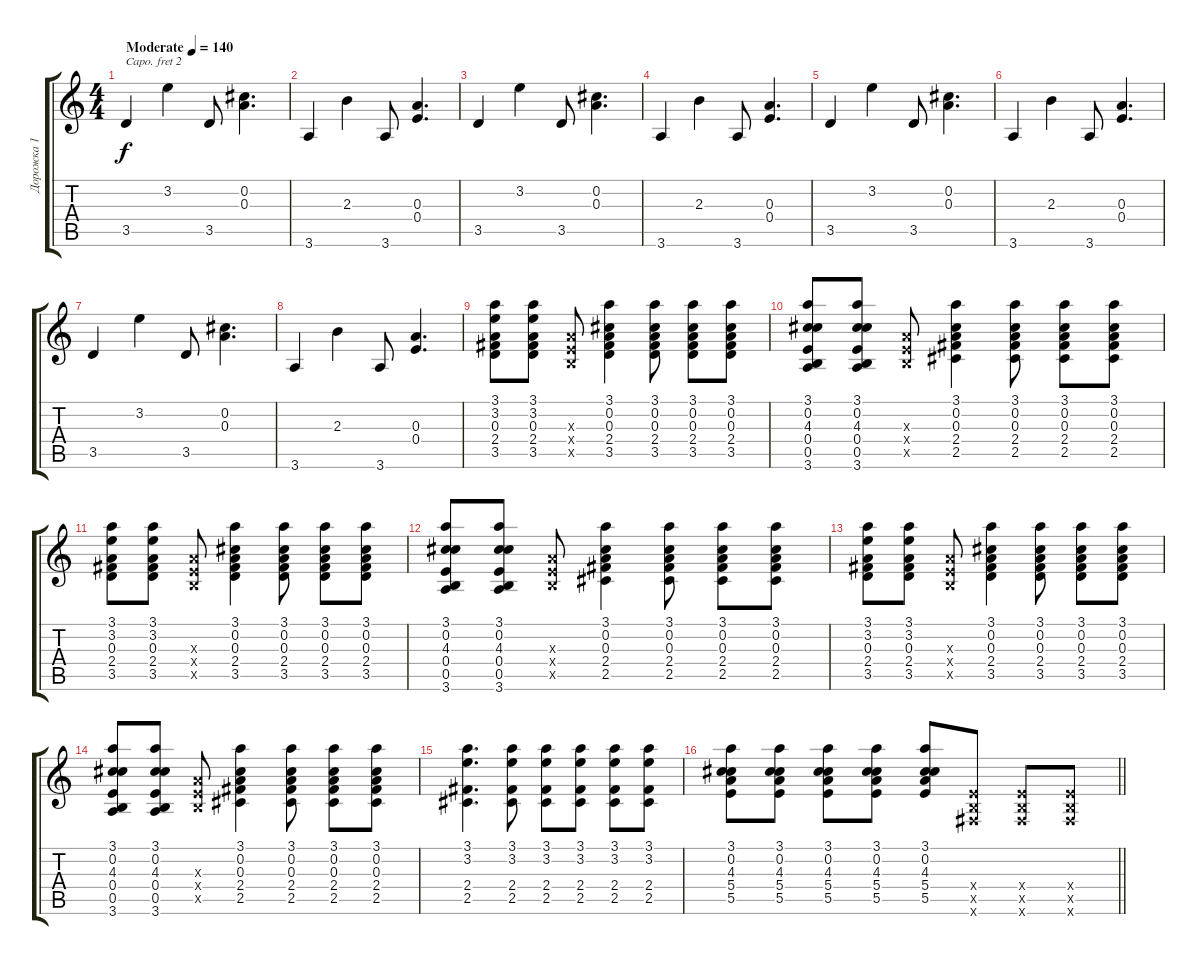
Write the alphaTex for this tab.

\track ("Дорожка 1" "Дорожка 1") {instrument acousticguitarsteel}
\staff {score tabs}
\capo 2
\tuning (E4 B3 G3 D3 A2 E2) {hide}
\ts (4 4)
\tempo (140 "Moderate")
\clef g2
\ks c
3.5.4{dy f instrument acousticguitarsteel} 3.2.4 3.5.8 (0.2 0.3).4{d} |
3.6.4 2.3.4 3.6.8 (0.3 0.4).4{d} |
3.5.4 3.2.4 3.5.8 (0.2 0.3).4{d} |
3.6.4 2.3.4 3.6.8 (0.3 0.4).4{d} |
3.5.4 3.2.4 3.5.8 (0.2 0.3).4{d} |
3.6.4 2.3.4 3.6.8 (0.3 0.4).4{d} |
3.5.4 3.2.4 3.5.8 (0.2 0.3).4{d} |
3.6.4 2.3.4 3.6.8 (0.3 0.4).4{d} |
(3.1 3.2 0.3 2.4 3.5).8 (3.1 3.2 0.3 2.4 3.5).8 (0.3{x} 0.4{x} 0.5{x}).8 (3.1 0.2 0.3 2.4 3.5).4 (3.1 0.2 0.3 2.4 3.5).8 (3.1 0.2 0.3 2.4 3.5).8 (3.1 0.2 0.3 2.4 3.5).8 |
(3.1 0.2 4.3 0.4 0.5 3.6).8 (3.1 0.2 4.3 0.4 0.5 3.6).8 (0.3{x} 0.4{x} 0.5{x}).8 (3.1 0.2 0.3 2.4 2.5).4 (3.1 0.2 0.3 2.4 2.5).8 (3.1 0.2 0.3 2.4 2.5).8 (3.1 0.2 0.3 2.4 2.5).8 |
(3.1 3.2 0.3 2.4 3.5).8 (3.1 3.2 0.3 2.4 3.5).8 (0.3{x} 0.4{x} 0.5{x}).8 (3.1 0.2 0.3 2.4 3.5).4 (3.1 0.2 0.3 2.4 3.5).8 (3.1 0.2 0.3 2.4 3.5).8 (3.1 0.2 0.3 2.4 3.5).8 |
(3.1 0.2 4.3 0.4 0.5 3.6).8 (3.1 0.2 4.3 0.4 0.5 3.6).8 (0.3{x} 0.4{x} 0.5{x}).8 (3.1 0.2 0.3 2.4 2.5).4 (3.1 0.2 0.3 2.4 2.5).8 (3.1 0.2 0.3 2.4 2.5).8 (3.1 0.2 0.3 2.4 2.5).8 |
(3.1 3.2 0.3 2.4 3.5).8 (3.1 3.2 0.3 2.4 3.5).8 (0.3{x} 0.4{x} 0.5{x}).8 (3.1 0.2 0.3 2.4 3.5).4 (3.1 0.2 0.3 2.4 3.5).8 (3.1 0.2 0.3 2.4 3.5).8 (3.1 0.2 0.3 2.4 3.5).8 |
(3.1 0.2 4.3 0.4 0.5 3.6).8 (3.1 0.2 4.3 0.4 0.5 3.6).8 (0.3{x} 0.4{x} 0.5{x}).8 (3.1 0.2 0.3 2.4 2.5).4 (3.1 0.2 0.3 2.4 2.5).8 (3.1 0.2 0.3 2.4 2.5).8 (3.1 0.2 0.3 2.4 2.5).8 |
(3.1 3.2 2.4 2.5).4{d} (3.1 3.2 2.4 2.5).8 (3.1 3.2 2.4 2.5).8 (3.1 3.2 2.4 2.5).8 (3.1 3.2 2.4 2.5).8 (3.1 3.2 2.4 2.5).8 |
\barLineRight lightlight
(3.1 0.2 4.3 5.4 5.5).8 (3.1 0.2 4.3 5.4 5.5).8 (3.1 0.2 4.3 5.4 5.5).8 (3.1 0.2 4.3 5.4 5.5).8 (3.1 0.2 4.3 5.4 5.5).8 (0.4{x} 0.5{x} 0.6{x}).8 (0.4{x} 0.5{x} 0.6{x}).8 (0.4{x} 0.5{x} 0.6{x}).8
